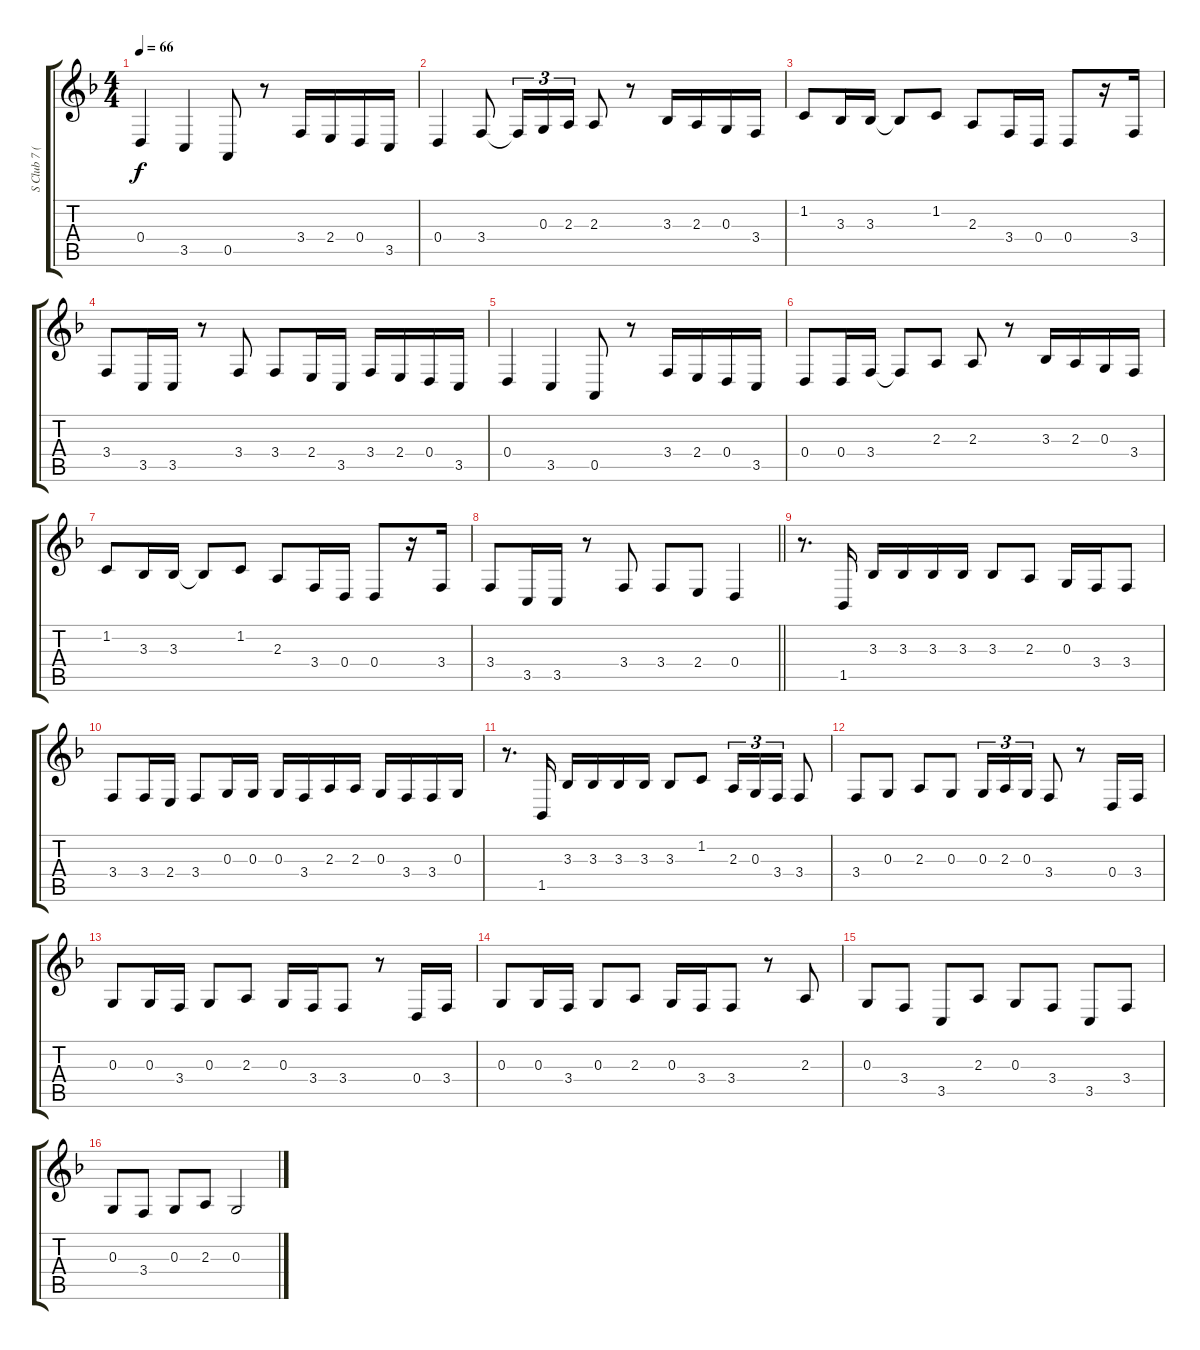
\track ("S Club 7 (boy)" "S Club 7 (") {instrument panflute}
\staff {score tabs}
\tuning (E4 B3 G3 D3 A2 E2) {hide}
\ts (4 4)
\tempo 66
\clef g2
\ks f
0.4.4{dy f} 3.5.4 0.5.8 r.8 3.4.16 2.4.16 0.4.16 3.5.16 |
0.4.4 3.4.8 3.4{t}.16{tu (3 2)} 0.3.16{tu (3 2)} 2.3.16{tu (3 2)} 2.3.8 r.8 3.3.16 2.3.16 0.3.16 3.4.16 |
1.2.8 3.3.16 3.3.16 3.3{t}.8 1.2.8 2.3.8 3.4.16 0.4.16 0.4.8 r.16 3.4.16 |
3.4.8 3.5.16 3.5.16 r.8 3.4.8 3.4.8 2.4.16 3.5.16 3.4.16 2.4.16 0.4.16 3.5.16 |
0.4.4 3.5.4 0.5.8 r.8 3.4.16 2.4.16 0.4.16 3.5.16 |
0.4.8 0.4.16 3.4.16 3.4{t}.8 2.3.8 2.3.8 r.8 3.3.16 2.3.16 0.3.16 3.4.16 |
1.2.8 3.3.16 3.3.16 3.3{t}.8 1.2.8 2.3.8 3.4.16 0.4.16 0.4.8 r.16 3.4.16 |
\barLineRight lightlight
3.4.8 3.5.16 3.5.16 r.8 3.4.8 3.4.8 2.4.8 0.4.4 |
r.8{d} 1.5.16 3.3.16 3.3.16 3.3.16 3.3.16 3.3.8 2.3.8 0.3.16 3.4.16 3.4.8 |
3.4.8 3.4.16 2.4.16 3.4.8 0.3.16 0.3.16 0.3.16 3.4.16 2.3.16 2.3.16 0.3.16 3.4.16 3.4.16 0.3.16 |
r.8{d} 1.5.16 3.3.16 3.3.16 3.3.16 3.3.16 3.3.8 1.2.8 2.3.16{tu (3 2)} 0.3.16{tu (3 2)} 3.4.16{tu (3 2)} 3.4.8 |
3.4.8 0.3.8 2.3.8 0.3.8 0.3.16{tu (3 2)} 2.3.16{tu (3 2)} 0.3.16{tu (3 2)} 3.4.8 r.8 0.4.16 3.4.16 |
0.3.8 0.3.16 3.4.16 0.3.8 2.3.8 0.3.16 3.4.16 3.4.8 r.8 0.4.16 3.4.16 |
0.3.8 0.3.16 3.4.16 0.3.8 2.3.8 0.3.16 3.4.16 3.4.8 r.8 2.3.8 |
0.3.8 3.4.8 3.5.8 2.3.8 0.3.8 3.4.8 3.5.8 3.4.8 |
0.3.8 3.4.8 0.3.8 2.3.8 0.3.2
